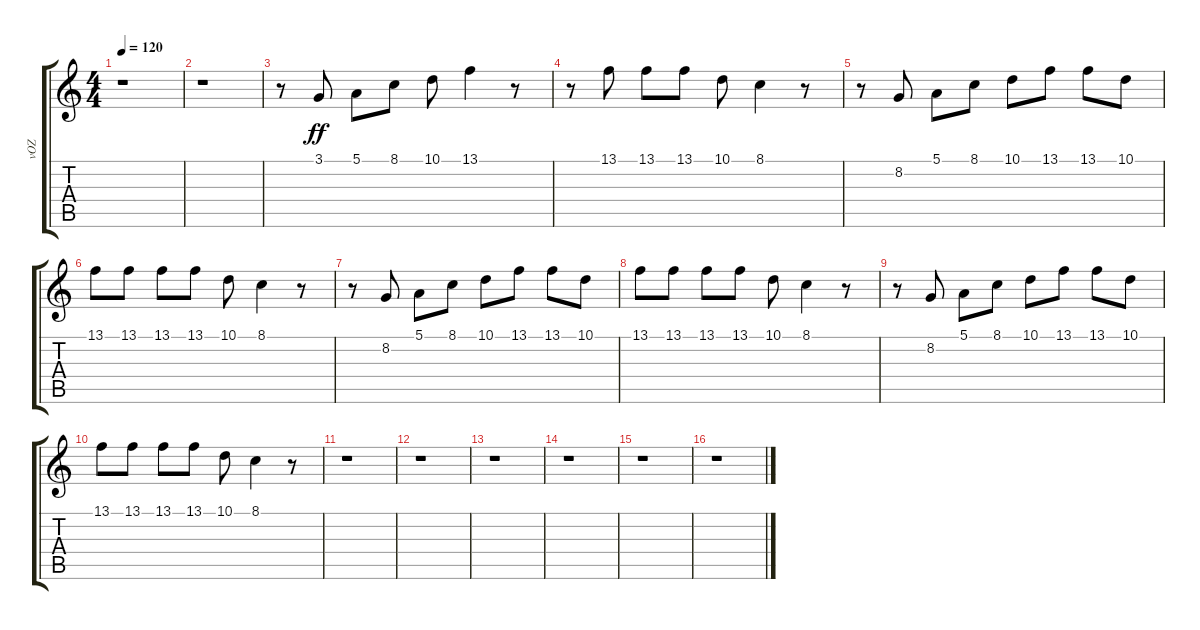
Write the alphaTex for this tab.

\track ("vOZ" "vOZ") {instrument lead6voice}
\staff {score tabs}
\tuning (E4 B3 G3 D3 A2 E2) {hide}
\ts (4 4)
\tempo 120
\clef g2
\ks c
r.1{dy ff} |
r.1 |
r.8 3.1.8 5.1.8 8.1.8 10.1.8 13.1.4 r.8 |
r.8 13.1.8 13.1.8 13.1.8 10.1.8 8.1.4 r.8 |
r.8 8.2.8 5.1.8 8.1.8 10.1.8 13.1.8 13.1.8 10.1.8 |
13.1.8 13.1.8 13.1.8 13.1.8 10.1.8 8.1.4 r.8 |
r.8 8.2.8 5.1.8 8.1.8 10.1.8 13.1.8 13.1.8 10.1.8 |
13.1.8 13.1.8 13.1.8 13.1.8 10.1.8 8.1.4 r.8 |
r.8 8.2.8 5.1.8 8.1.8 10.1.8 13.1.8 13.1.8 10.1.8 |
13.1.8 13.1.8 13.1.8 13.1.8 10.1.8 8.1.4 r.8 |
r.1 |
r.1 |
r.1 |
r.1 |
r.1 |
r.1
